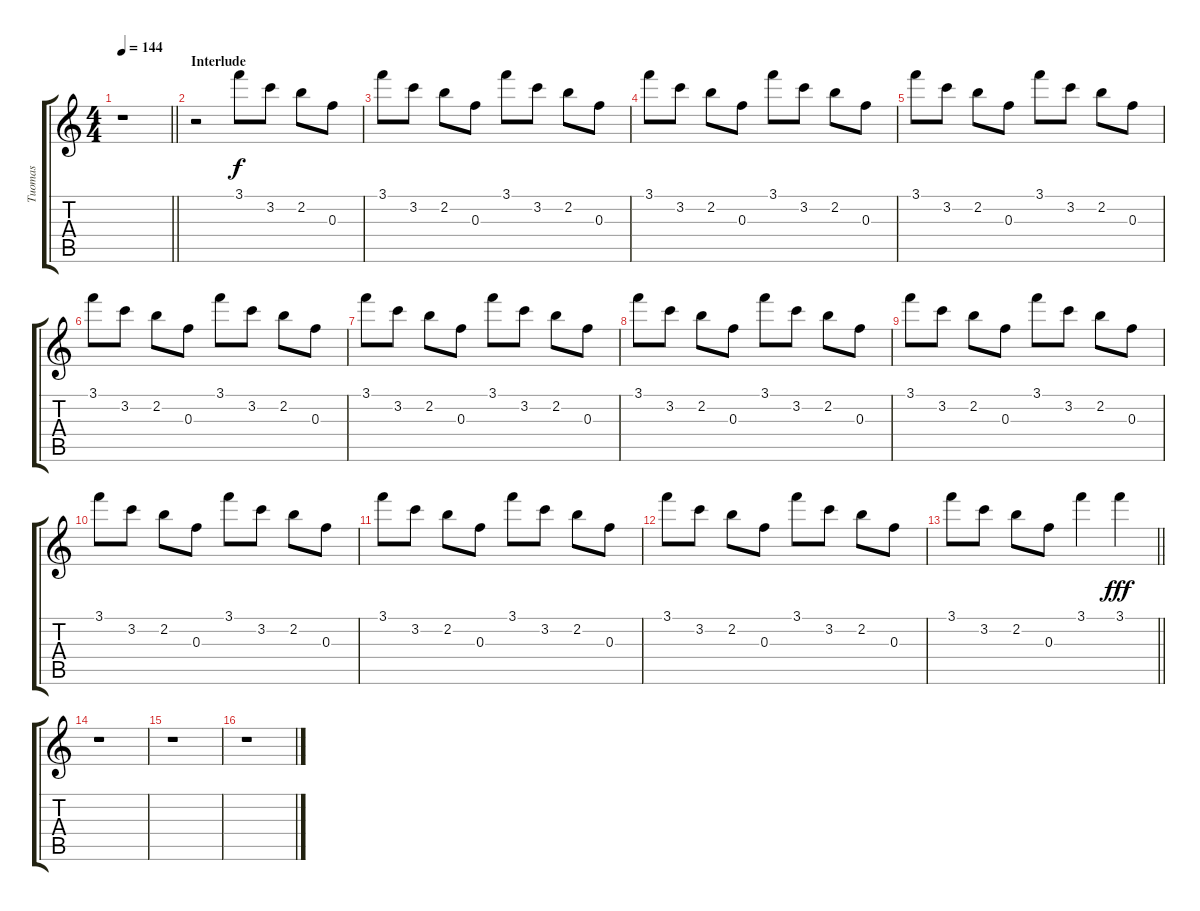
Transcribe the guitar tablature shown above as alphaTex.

\track ("Tuomas" "Tuomas") {instrument celesta}
\staff {score tabs}
\tuning (D6 A5 F5 C5 G4 D4) {hide}
\ts (4 4)
\tempo 144
\clef g2
\barLineRight lightlight
\ks c
r.1{dy f} |
\section ("" "Interlude")
r.2{volume 13 instrument celesta} 3.1.8 3.2.8 2.2.8 0.3.8 |
3.1.8 3.2.8 2.2.8 0.3.8 3.1.8 3.2.8 2.2.8 0.3.8 |
3.1.8 3.2.8 2.2.8 0.3.8 3.1.8 3.2.8 2.2.8 0.3.8 |
3.1.8 3.2.8 2.2.8 0.3.8 3.1.8 3.2.8 2.2.8 0.3.8 |
3.1.8 3.2.8 2.2.8 0.3.8 3.1.8 3.2.8 2.2.8 0.3.8 |
3.1.8 3.2.8 2.2.8 0.3.8 3.1.8 3.2.8 2.2.8 0.3.8 |
3.1.8 3.2.8 2.2.8 0.3.8 3.1.8 3.2.8 2.2.8 0.3.8 |
3.1.8 3.2.8 2.2.8 0.3.8 3.1.8 3.2.8 2.2.8 0.3.8 |
3.1.8 3.2.8 2.2.8 0.3.8 3.1.8 3.2.8 2.2.8 0.3.8 |
3.1.8 3.2.8 2.2.8 0.3.8 3.1.8 3.2.8 2.2.8 0.3.8 |
3.1.8 3.2.8 2.2.8 0.3.8 3.1.8 3.2.8 2.2.8 0.3.8 |
\barLineRight lightlight
3.1.8 3.2.8 2.2.8 0.3.8 3.1.4 3.1.4{dy fff} |
r.1 |
r.1 |
r.1
